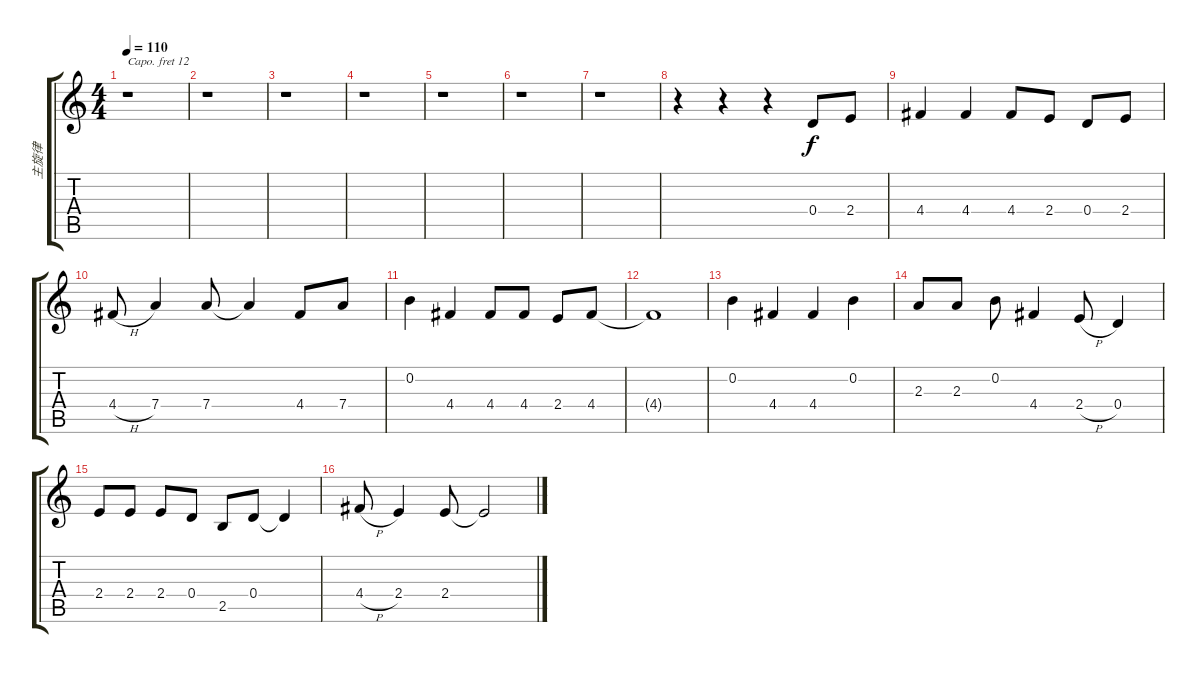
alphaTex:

\track ("主旋律" "主旋律") {instrument acousticgrandpiano}
\staff {score tabs}
\capo 12
\tuning (E4 B3 G3 D3 A2 E2) {hide}
\ts (4 4)
\tempo 110
\clef g2
\ks c
r.1{dy f instrument acousticgrandpiano} |
r.1 |
r.1 |
r.1 |
r.1 |
r.1 |
r.1 |
r.4 r.4 r.4 0.4.8 2.4.8 |
4.4.4 4.4.4 4.4.8 2.4.8 0.4.8 2.4.8 |
4.4{h}.8 7.4.4 7.4.8 7.4{t}.4 4.4.8 7.4.8 |
0.2.4 4.4.4 4.4.8 4.4.8 2.4.8 4.4.8 |
4.4{t}.1 |
0.2.4 4.4.4 4.4.4 0.2.4 |
2.3.8 2.3.8 0.2.8 4.4.4 2.4{h}.8 0.4.4 |
2.4.8 2.4.8 2.4.8 0.4.8 2.5.8 0.4.8 0.4{t}.4 |
4.4{h}.8 2.4.4 2.4.8 2.4{t}.2
